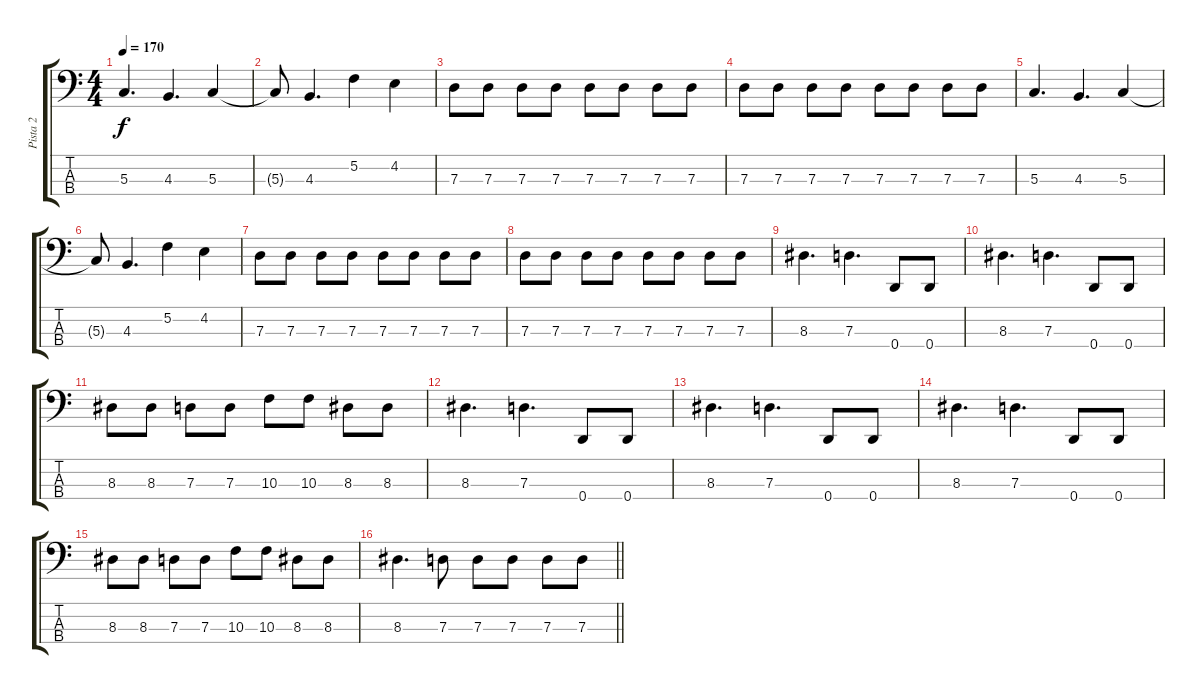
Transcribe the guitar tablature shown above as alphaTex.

\track ("Pista 2" "Pista 2") {instrument electricbassfinger}
\staff {score tabs}
\tuning (F2 C2 G1 D1) {hide}
\ts (4 4)
\tempo 170
\clef f4
\ks c
5.3.4{d dy f} 4.3.4{d} 5.3.4 |
5.3{t}.8 4.3.4{d} 5.2.4 4.2.4 |
7.3.8 7.3.8 7.3.8 7.3.8 7.3.8 7.3.8 7.3.8 7.3.8 |
7.3.8 7.3.8 7.3.8 7.3.8 7.3.8 7.3.8 7.3.8 7.3.8 |
5.3.4{d} 4.3.4{d} 5.3.4 |
5.3{t}.8 4.3.4{d} 5.2.4 4.2.4 |
7.3.8 7.3.8 7.3.8 7.3.8 7.3.8 7.3.8 7.3.8 7.3.8 |
7.3.8 7.3.8 7.3.8 7.3.8 7.3.8 7.3.8 7.3.8 7.3.8 |
8.3.4{d} 7.3.4{d} 0.4.8 0.4.8 |
8.3.4{d} 7.3.4{d} 0.4.8 0.4.8 |
8.3.8 8.3.8 7.3.8 7.3.8 10.3.8 10.3.8 8.3.8 8.3.8 |
8.3.4{d} 7.3.4{d} 0.4.8 0.4.8 |
8.3.4{d} 7.3.4{d} 0.4.8 0.4.8 |
8.3.4{d} 7.3.4{d} 0.4.8 0.4.8 |
8.3.8 8.3.8 7.3.8 7.3.8 10.3.8 10.3.8 8.3.8 8.3.8 |
\barLineRight lightlight
8.3.4{d} 7.3.8 7.3.8 7.3.8 7.3.8 7.3.8
